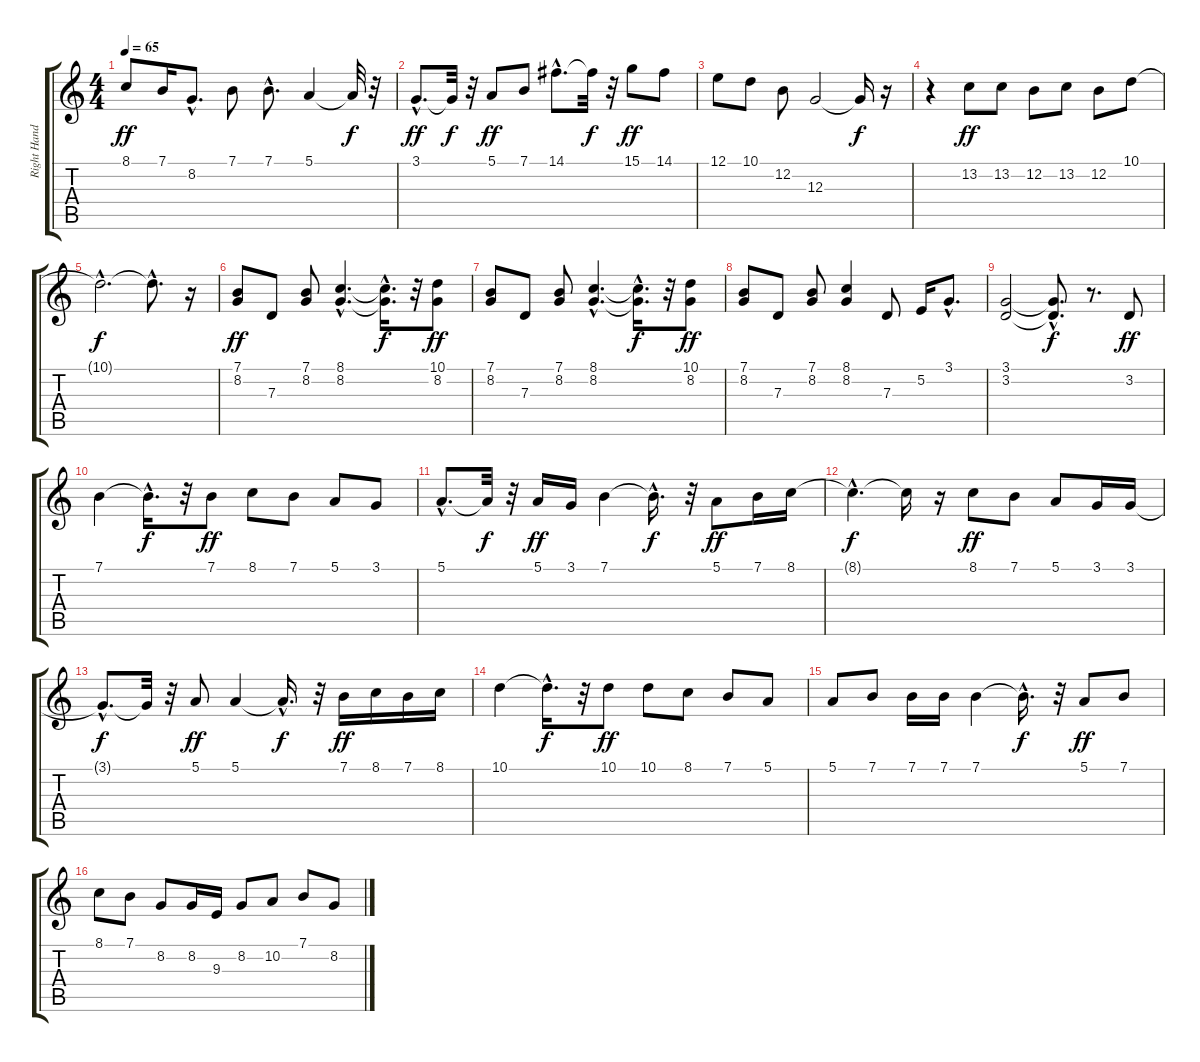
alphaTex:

\track ("Right Hand" "Right Hand") {instrument acousticgrandpiano}
\staff {score tabs}
\tuning (E4 B3 G3 D3 A2 E2) {hide}
\ts (4 4)
\tempo 65
\clef g2
\ks c
8.1.8{dy ff} 7.1.16 8.2{hac}.8{d} 7.1.8 7.1{hac}.8{d} 5.1.4 5.1{t}.32{dy f} r.32 |
3.1{hac}.8{d dy ff} 3.1{t}.32{dy f} r.32 5.1.8{dy ff} 7.1.8 14.1{hac}.8{d} 14.1{t}.32{dy f} r.32 15.1.8{dy ff} 14.1.8 |
12.1.8 10.1.8 12.2.8 12.3.2 12.3{t}.16{dy f} r.16 |
r.4 13.2.8{dy ff} 13.2.8 12.2.8 13.2.8 12.2.8 10.1.8 |
10.1{hac t}.2{d dy f} 10.1{hac t}.8{d} r.16 |
(7.1 8.2).8{dy ff} 7.3.8 (7.1 8.2).8 (8.1{hac} 8.2{hac}).4{d} (8.1{hac t} 8.2{hac t}).16{d dy f} r.32 (10.1 8.2).8{dy ff} |
(7.1 8.2).8 7.3.8 (7.1 8.2).8 (8.1{hac} 8.2{hac}).4{d} (8.1{hac t} 8.2{hac t}).16{d dy f} r.32 (10.1 8.2).8{dy ff} |
(7.1 8.2).8 7.3.8 (7.1 8.2).8 (8.1 8.2).4 7.3.8 5.2.16 3.1{hac}.8{d} |
(3.1 3.2).2 (3.1{hac t} 3.2{hac t}).8{d dy f} r.8{d} 3.2.8{dy ff} |
7.1.4 7.1{hac t}.16{d dy f} r.32 7.1.8{dy ff} 8.1.8 7.1.8 5.1.8 3.1.8 |
5.1{hac}.8{d} 5.1{t}.32{dy f} r.32 5.1.16{dy ff} 3.1.16 7.1.4 7.1{hac t}.16{d dy f} r.32 5.1.8{dy ff} 7.1.16 8.1.16 |
8.1{hac t}.4{d dy f} 8.1{t}.16 r.16 8.1.8{dy ff} 7.1.8 5.1.8 3.1.16 3.1.16 |
3.1{hac t}.8{d dy f} 3.1{t}.32 r.32 5.1.8{dy ff} 5.1.4 5.1{hac t}.16{d dy f} r.32 7.1.16{dy ff} 8.1.16 7.1.16 8.1.16 |
10.1.4 10.1{hac t}.16{d dy f} r.32 10.1.8{dy ff} 10.1.8 8.1.8 7.1.8 5.1.8 |
5.1.8 7.1.8 7.1.16 7.1.16 7.1.4 7.1{hac t}.16{d dy f} r.32 5.1.8{dy ff} 7.1.8 |
8.1.8 7.1.8 8.2.8 8.2.16 9.3.16 8.2.8 10.2.8 7.1.8 8.2.8
